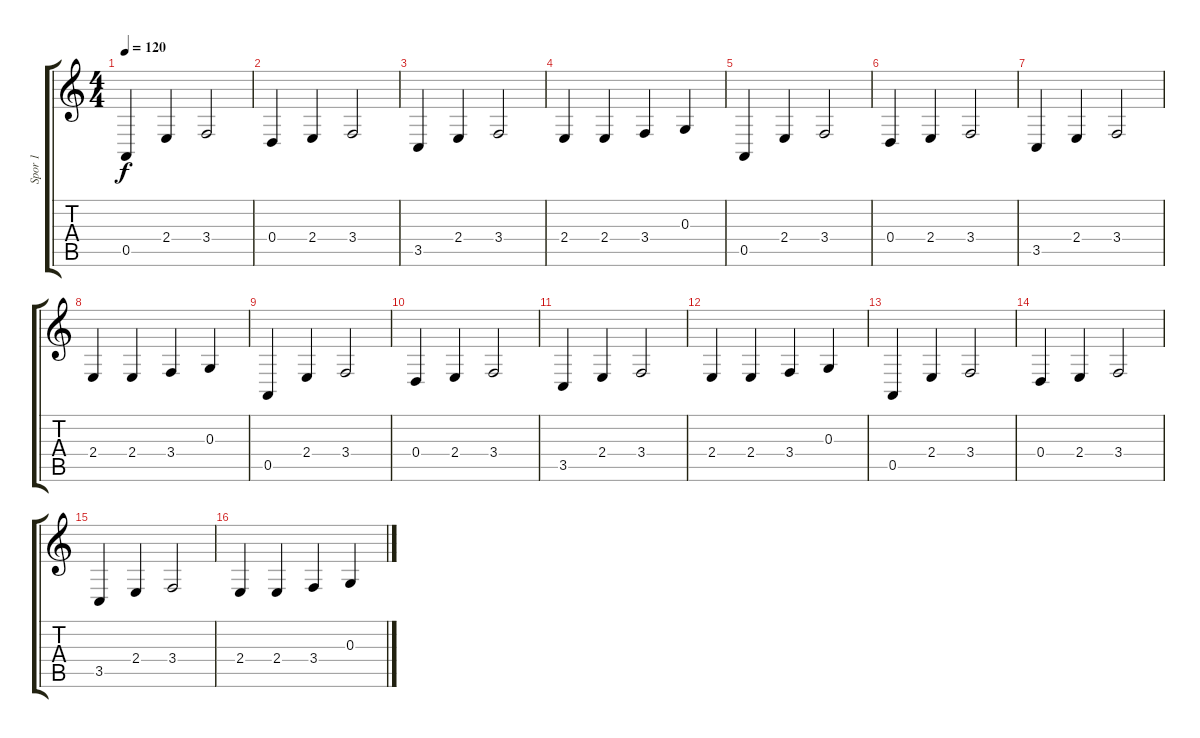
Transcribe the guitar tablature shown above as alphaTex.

\track ("Spor 1" "Spor 1") {instrument drawbarorgan}
\staff {score tabs}
\tuning (E4 B3 G3 D3 A2 E2) {hide}
\ts (4 4)
\tempo 120
\clef g2
\ks c
0.5.4{dy f instrument drawbarorgan} 2.4.4 3.4.2 |
0.4.4 2.4.4 3.4.2 |
3.5.4 2.4.4 3.4.2 |
2.4.4 2.4.4 3.4.4 0.3.4 |
0.5.4 2.4.4 3.4.2 |
0.4.4 2.4.4 3.4.2 |
3.5.4 2.4.4 3.4.2 |
2.4.4 2.4.4 3.4.4 0.3.4 |
0.5.4 2.4.4 3.4.2 |
0.4.4 2.4.4 3.4.2 |
3.5.4 2.4.4 3.4.2 |
2.4.4 2.4.4 3.4.4 0.3.4 |
0.5.4 2.4.4 3.4.2 |
0.4.4 2.4.4 3.4.2 |
3.5.4 2.4.4 3.4.2 |
2.4.4 2.4.4 3.4.4 0.3.4
